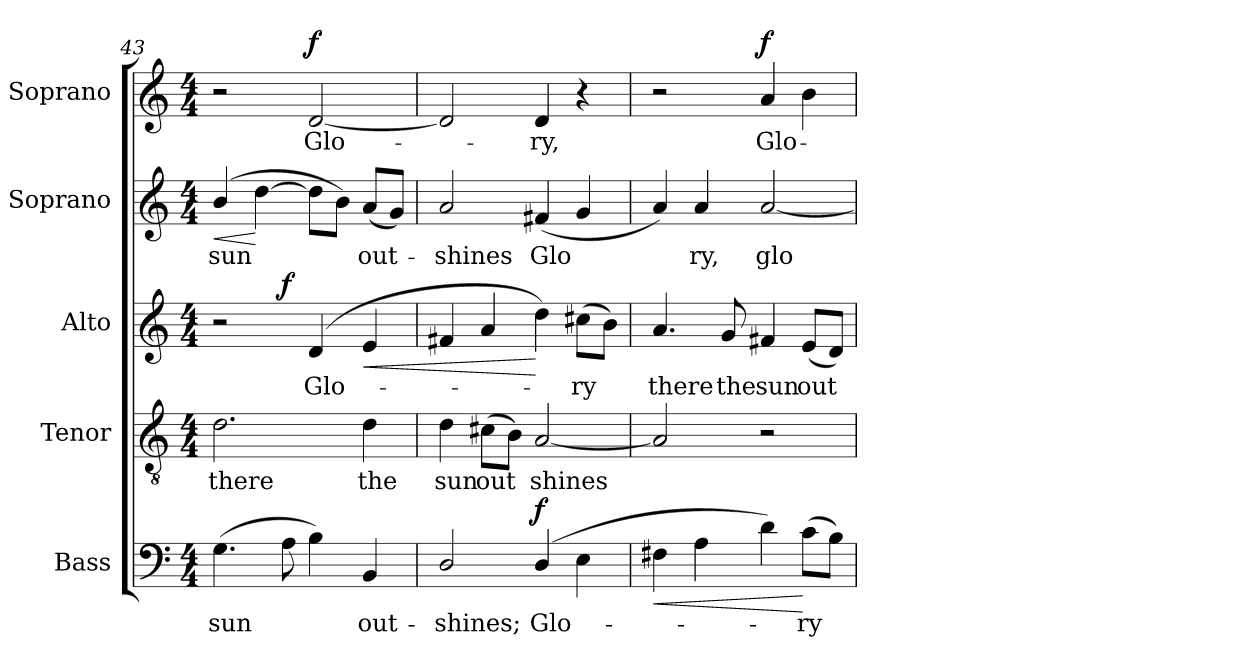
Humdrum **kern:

**kern	**text	**dynam	**kern	**text	**kern	**text	**dynam	**kern	**text	**dynam	**kern	**text	**dynam
*part5	*part5	*part5	*part4	*part4	*part3	*part3	*part3	*part2	*part2	*part2	*part1	*part1	*part1
*staff5	*staff5	*staff5	*staff4	*staff4	*staff3	*staff3	*staff3	*staff2	*staff2	*staff2	*staff1	*staff1	*staff1
*I"Bass	*	*	*I"Tenor	*	*I"Alto	*	*	*I"Soprano	*	*	*I"Soprano	*	*
*I'B.	*	*	*I'T.	*	*I'A.	*	*	*I'S.	*	*	*I'S.	*	*
*clefF4	*	*	*clefGv2	*	*clefG2	*	*	*clefG2	*	*	*clefG2	*	*
*	*	*	*ITrd7c12	*	*	*	*	*	*	*	*	*	*
*k[]	*	*	*k[]	*	*k[]	*	*	*k[]	*	*	*k[]	*	*
*C:	*	*	*C:	*	*C:	*	*	*C:	*	*	*C:	*	*
*M4/4	*	*	*M4/4	*	*M4/4	*	*	*M4/4	*	*	*M4/4	*	*
=43	=43	=43	=43	=43	=43	=43	=43	=43	=43	=43	=43	=43	=43
!	!LO:LY:b:color=#000000	!	!	!	!	!	!	!	!	!	!	!	!
!	!	!	!	!LO:LY:b:color=#000000	!	!	!	!	!	!	!	!	!
!	!	!	!	!	!	!	!	!	!LO:LY:b:color=#000000	!LO:HP:b	!	!	!
*	*	*	*	*	*^	*	*	*	*	*	*	*	*
(4.Gi\	sun	.	2.Di\	there	2r	4.ryy	.	.	(4bi/	sun	<	2r	.	.
.	.	.	.	.	.	.	.	.	[4ddi\	.	[	.	.	.
8Ai\	.	.	.	.	.	2ryy	.	f	.	.	.	.	.	.
!	!	!	!	!	!	!	!LO:LY:b:color=#000000	!	!	!	!	!	!	!
!	!	!	!	!	!	!	!	!	!	!	!	!	!LO:LY:b:color=#000000	!
4Bi\)	.	.	.	.	(4di/	.	Glo-	.	8ddi\L]	.	.	[2di/	Glo-	f
.	.	.	.	.	.	.	.	.	8bi\J)	.	.	.	.	.
!	!LO:LY:b:color=#000000	!	!	!	!	!	!	!	!	!	!	!	!	!
!	!	!	!	!LO:LY:b:color=#000000	!	!	!	!LO:HP:b	!	!	!	!	!	!
!	!	!	!	!	!	!	!	!	!	!LO:LY:b:color=#000000	!	!	!	!
4BBi/	out-	.	4Di\	the	4ei/	.	.	<	(8ai/L	out-	.	.	.	.
.	.	.	.	.	.	8ryy	.	.	8gi/J)	.	.	.	.	.
*	*	*	*	*	*v	*v	*	*	*	*	*	*	*	*
=44	=44	=44	=44	=44	=44	=44	=44	=44	=44	=44	=44	=44	=44
*	*	*	*	*	*^	*	*	*	*	*	*	*	*
!	!LO:LY:b:color=#000000	!	!	!	!	!	!	!	!	!	!	!	!	!
*	*	*	*	*	*v	*v	*	*	*	*	*	*	*	*
*	*	*	*	*	*^	*	*	*	*	*	*	*	*
!	!	!	!	!LO:LY:b:color=#000000	!	!	!	!	!	!	!	!	!	!
*	*	*	*	*	*v	*v	*	*	*	*	*	*	*	*
*	*	*	*	*	*^	*	*	*	*	*	*	*	*
!	!	!	!	!	!	!	!	!	!	!LO:LY:b:color=#000000	!	!	!	!
*	*	*	*	*	*v	*v	*	*	*	*	*	*	*	*
2Di/	-shines;	.	4Di\	sun	4f#Xi/	.	.	2ai/	-shines	.	2di/]	.	.
!	!	!	!	!LO:LY:b:color=#000000	!	!	!	!	!	!	!	!	!
.	.	.	(8C#Xi\L	out	4ai/	.	.	.	.	.	.	.	.
.	.	.	8BBi\J)	.	.	.	.	.	.	.	.	.	.
!	!LO:LY:b:color=#000000	!	!	!	!	!	!	!	!	!	!	!	!
!	!	!	!	!LO:LY:b:color=#000000	!	!	!	!	!	!	!	!	!
!	!	!	!	!	!	!	!	!	!LO:LY:b:color=#000000	!	!	!	!
!	!	!	!	!	!	!	!	!	!	!	!	!LO:LY:b:color=#000000	!
(4Di/	Glo-	f	[2AAi/	shines	4ddi\)	.	[	(4f#Xi/	Glo	.	4di/	-ry,	.
!	!	!	!	!	!	!LO:LY:b:color=#000000	!	!	!	!	!	!	!
4Ei\	.	.	.	.	(8cc#Xi\L	-ry	.	4gi/	.	.	4r	.	.
.	.	.	.	.	8bi\J)	.	.	.	.	.	.	.	.
!!LO:LB:g=z
=45	=45	=45	=45	=45	=45	=45	=45	=45	=45	=45	=45	=45	=45
!	!	!LO:HP:b	!	!	!	!	!	!	!	!	!	!	!
!	!	!	!	!	!	!LO:LY:b:color=#000000	!	!	!	!	!	!	!
4F#Xi\	.	<	2AAi/]	.	4.ai/	there	.	4ai/)	.	.	2r	.	.
!	!	!	!	!	!	!	!	!	!LO:LY:b:color=#000000	!	!	!	!
4Ai\	.	.	.	.	.	.	.	4ai/	ry,	.	.	.	.
!	!	!	!	!	!	!LO:LY:b:color=#000000	!	!	!	!	!	!	!
.	.	.	.	.	8gi/	the	.	.	.	.	.	.	.
!	!	!	!	!	!	!LO:LY:b:color=#000000	!	!	!	!	!	!	!
!	!	!	!	!	!	!	!	!	!LO:LY:b:color=#000000	!	!	!	!
!	!	!	!	!	!	!	!	!	!	!	!	!LO:LY:b:color=#000000	!
4di\)	.	.	2r	.	4f#Xi/	sun	.	[2ai/	glo-	.	4ai/	Glo-	f
!	!LO:LY:b:color=#000000	!	!	!	!	!	!	!	!	!	!	!	!
!	!	!	!	!	!	!LO:LY:b:color=#000000	!	!	!	!	!	!	!
(8ci\L	-ry	[	.	.	(8ei/L	out	.	.	.	.	4bi\	.	.
8Bi\J)	.	.	.	.	8di/J)	.	.	.	.	.	.	.	.
=	=	=	=	=	=	=	=	=	=	=	=	=	=
*-	*-	*-	*-	*-	*-	*-	*-	*-	*-	*-	*-	*-	*-
